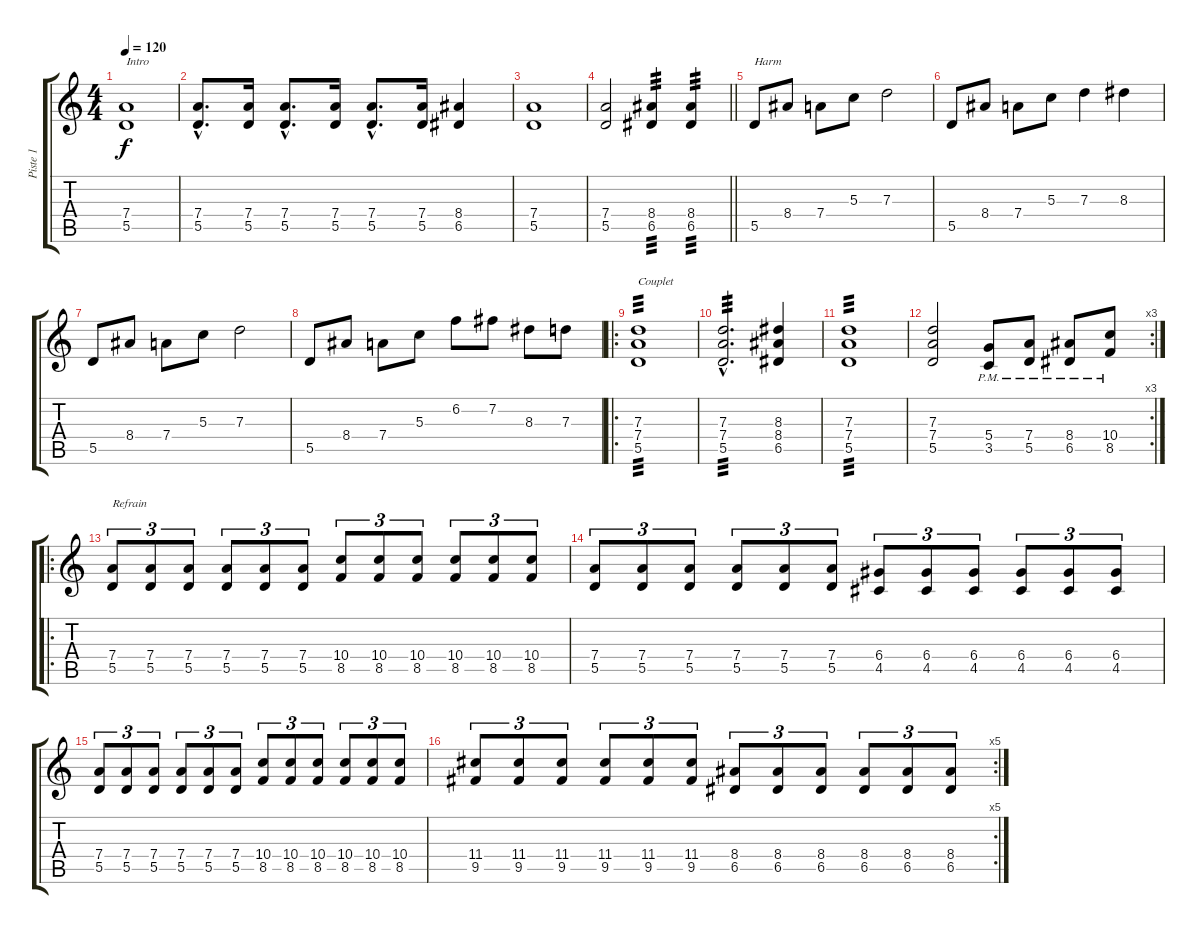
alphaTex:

\track ("Piste 1" "Piste 1") {instrument distortionguitar}
\staff {score tabs}
\tuning (E4 B3 G3 D3 A2 E2) {hide}
\ts (4 4)
\tempo 120
\clef g2
\ks c
(7.4 5.5).1{txt "Intro" dy f instrument distortionguitar} |
(7.4{hac} 5.5{hac}).8{d} (7.4 5.5).16 (7.4{hac} 5.5{hac}).8{d} (7.4 5.5).16 (7.4{hac} 5.5{hac}).8{d} (7.4 5.5).16 (8.4 6.5).4 |
(7.4 5.5).1 |
\barLineRight lightlight
(7.4 5.5).2 (8.4 6.5).4{tp 3} (8.4 6.5).4{tp 3} |
5.5.8{txt "Harm"} 8.4.8 7.4.8 5.3.8 7.3.2 |
5.5.8 8.4.8 7.4.8 5.3.8 7.3.4 8.3.4 |
5.5.8 8.4.8 7.4.8 5.3.8 7.3.2 |
5.5.8 8.4.8 7.4.8 5.3.8 6.2.8 7.2.8 8.3.8 7.3.8 |
\ro
(7.3 7.4 5.5).1{txt "Couplet" tp 3} |
(7.3{hac} 7.4{hac} 5.5{hac}).2{d tp 3} (8.3 8.4 6.5).4 |
(7.3 7.4 5.5).1{tp 3} |
\rc 3
(7.3 7.4 5.5).2 (5.4 3.5{pm}).8 (7.4 5.5{pm}).8 (8.4 6.5{pm}).8 (10.4 8.5{pm}).8 |
\ro
(7.4 5.5).8{tu (3 2) txt "Refrain"} (7.4 5.5).8{tu (3 2)} (7.4 5.5).8{tu (3 2)} (7.4 5.5).8{tu (3 2)} (7.4 5.5).8{tu (3 2)} (7.4 5.5).8{tu (3 2)} (10.4 8.5).8{tu (3 2)} (10.4 8.5).8{tu (3 2)} (10.4 8.5).8{tu (3 2)} (10.4 8.5).8{tu (3 2)} (10.4 8.5).8{tu (3 2)} (10.4 8.5).8{tu (3 2)} |
(7.4 5.5).8{tu (3 2)} (7.4 5.5).8{tu (3 2)} (7.4 5.5).8{tu (3 2)} (7.4 5.5).8{tu (3 2)} (7.4 5.5).8{tu (3 2)} (7.4 5.5).8{tu (3 2)} (6.4 4.5).8{tu (3 2)} (6.4 4.5).8{tu (3 2)} (6.4 4.5).8{tu (3 2)} (6.4 4.5).8{tu (3 2)} (6.4 4.5).8{tu (3 2)} (6.4 4.5).8{tu (3 2)} |
(7.4 5.5).8{tu (3 2)} (7.4 5.5).8{tu (3 2)} (7.4 5.5).8{tu (3 2)} (7.4 5.5).8{tu (3 2)} (7.4 5.5).8{tu (3 2)} (7.4 5.5).8{tu (3 2)} (10.4 8.5).8{tu (3 2)} (10.4 8.5).8{tu (3 2)} (10.4 8.5).8{tu (3 2)} (10.4 8.5).8{tu (3 2)} (10.4 8.5).8{tu (3 2)} (10.4 8.5).8{tu (3 2)} |
\rc 5
(11.4 9.5).8{tu (3 2)} (11.4 9.5).8{tu (3 2)} (11.4 9.5).8{tu (3 2)} (11.4 9.5).8{tu (3 2)} (11.4 9.5).8{tu (3 2)} (11.4 9.5).8{tu (3 2)} (8.4 6.5).8{tu (3 2)} (8.4 6.5).8{tu (3 2)} (8.4 6.5).8{tu (3 2)} (8.4 6.5).8{tu (3 2)} (8.4 6.5).8{tu (3 2)} (8.4 6.5).8{tu (3 2)}
